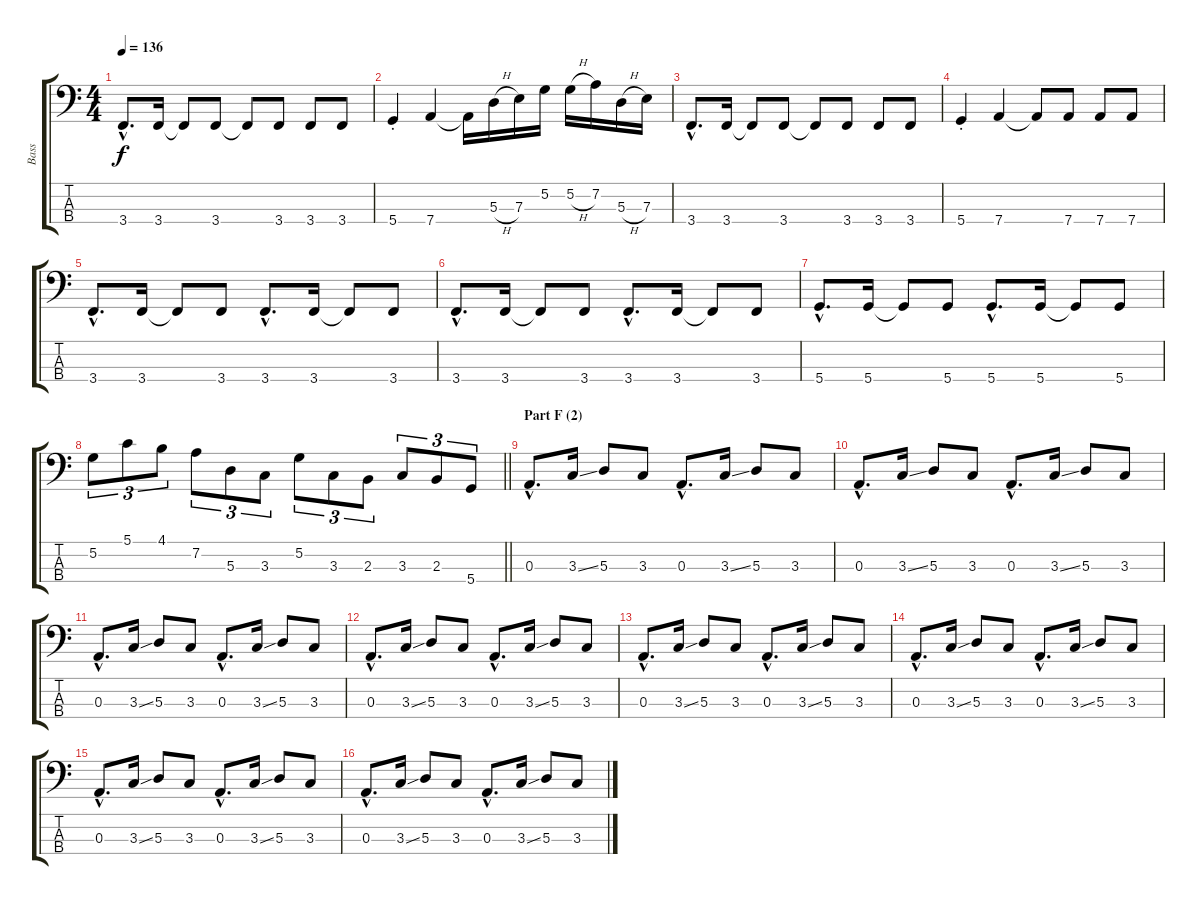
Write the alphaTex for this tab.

\track ("Bass" "Bass") {instrument electricbasspick}
\staff {score tabs}
\tuning (G2 D2 A1 D1) {hide}
\ts (4 4)
\tempo 136
\clef f4
\ks c
3.4{hac}.8{d dy f} 3.4.16 3.4{t}.8 3.4.8 3.4{t}.8 3.4.8 3.4.8 3.4.8 |
5.4{st}.4 7.4.4 7.4{t}.16 5.3{h}.16 7.3.16 5.2.16 5.2{h}.16 7.2.16 5.3{h}.16 7.3.16 |
3.4{hac}.8{d} 3.4.16 3.4{t}.8 3.4.8 3.4{t}.8 3.4.8 3.4.8 3.4.8 |
5.4{st}.4 7.4.4 7.4{t}.8 7.4.8 7.4.8 7.4.8 |
3.4{hac}.8{d} 3.4.16 3.4{t}.8 3.4.8 3.4{hac}.8{d} 3.4.16 3.4{t}.8 3.4.8 |
3.4{hac}.8{d} 3.4.16 3.4{t}.8 3.4.8 3.4{hac}.8{d} 3.4.16 3.4{t}.8 3.4.8 |
5.4{hac}.8{d} 5.4.16 5.4{t}.8 5.4.8 5.4{hac}.8{d} 5.4.16 5.4{t}.8 5.4.8 |
\barLineRight lightlight
5.2.8{tu (3 2)} 5.1.8{tu (3 2)} 4.1.8{tu (3 2)} 7.2.8{tu (3 2)} 5.3.8{tu (3 2)} 3.3.8{tu (3 2)} 5.2.8{tu (3 2)} 3.3.8{tu (3 2)} 2.3.8{tu (3 2)} 3.3.8{tu (3 2)} 2.3.8{tu (3 2)} 5.4.8{tu (3 2)} |
\section ("" "Part F (2)")
0.3{hac}.8{d} 3.3{ss}.16 5.3.8 3.3.8 0.3{hac}.8{d} 3.3{ss}.16 5.3.8 3.3.8 |
0.3{hac}.8{d} 3.3{ss}.16 5.3.8 3.3.8 0.3{hac}.8{d} 3.3{ss}.16 5.3.8 3.3.8 |
0.3{hac}.8{d} 3.3{ss}.16 5.3.8 3.3.8 0.3{hac}.8{d} 3.3{ss}.16 5.3.8 3.3.8 |
0.3{hac}.8{d} 3.3{ss}.16 5.3.8 3.3.8 0.3{hac}.8{d} 3.3{ss}.16 5.3.8 3.3.8 |
0.3{hac}.8{d} 3.3{ss}.16 5.3.8 3.3.8 0.3{hac}.8{d} 3.3{ss}.16 5.3.8 3.3.8 |
0.3{hac}.8{d} 3.3{ss}.16 5.3.8 3.3.8 0.3{hac}.8{d} 3.3{ss}.16 5.3.8 3.3.8 |
0.3{hac}.8{d} 3.3{ss}.16 5.3.8 3.3.8 0.3{hac}.8{d} 3.3{ss}.16 5.3.8 3.3.8 |
0.3{hac}.8{d} 3.3{ss}.16 5.3.8 3.3.8 0.3{hac}.8{d} 3.3{ss}.16 5.3.8 3.3.8
